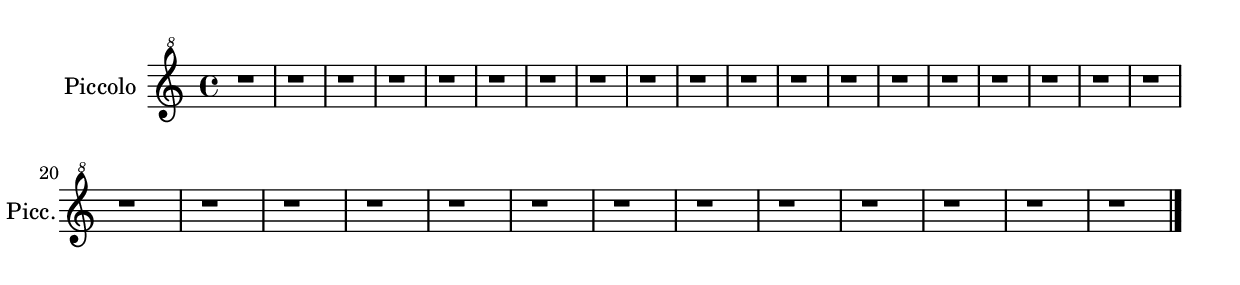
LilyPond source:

\version "2.18.2" 
\version "2.18.2" 
ponestaffone = \new Staff \with {
instrumentName = \markup { 

 \column { 


 \line { "Piccolo" 


 } 

 } 
 } 
shortInstrumentName = \markup { 

 \column { 


 \line { "Picc." 


 } 

 } 
 } 
 }{ % measure 1
\alternative {
{\clef "treble^8" \key c \major \time 4/4 r1 }
}

 % measure 2
r1  | 

 % measure 3
r1  | 

 % measure 4
r1  | 

 % measure 5
r1  | 

 % measure 6
r1  | 

 % measure 7
r1  | 

 % measure 8
r1  | 

 % measure 9
r1  | 

 % measure 10
r1  | 

 % measure 11
r1  | 

 % measure 12
r1  | 

 % measure 13
r1  | 

 % measure 14
r1  | 

 % measure 15
r1  | 

 % measure 16
r1  | 

 % measure 17
r1  | 

 % measure 18
r1  | 

 % measure 19
r1  | 

 % measure 20
\break r1  | 

 % measure 21
r1  | 

 % measure 22
r1  | 

 % measure 23
r1  | 

 % measure 24
r1  | 

 % measure 25
r1  | 

 % measure 26
r1  | 

 % measure 27
r1  | 

 % measure 28
r1  | 

 % measure 29
r1  | 

 % measure 30
r1  | 

 % measure 31
r1  | 

 % measure 32
r1  \bar "|."

 }

<<\ponestaffone>>